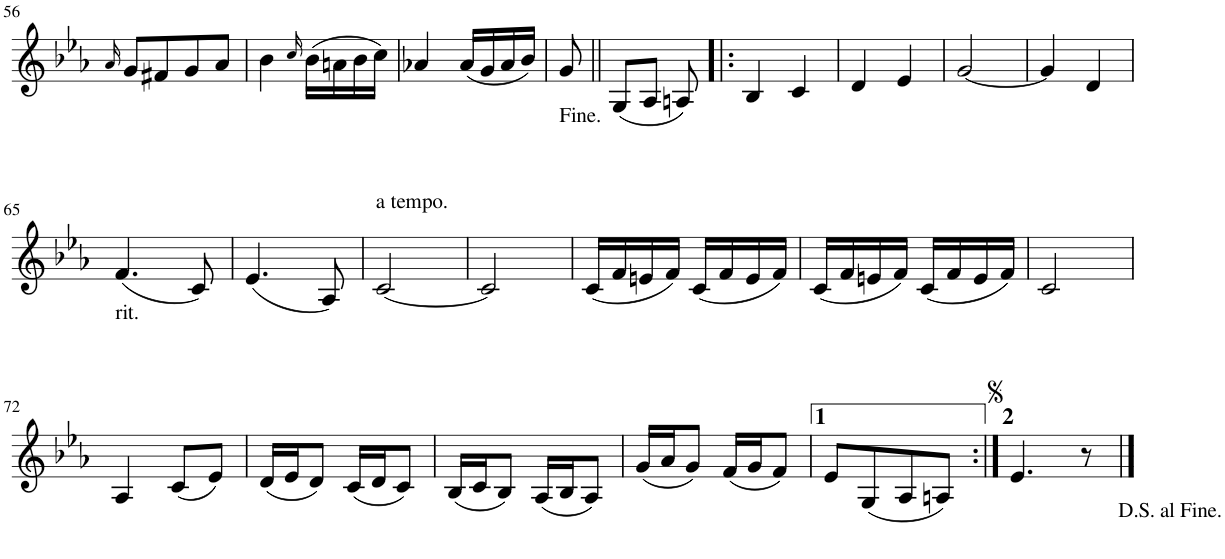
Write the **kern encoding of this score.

**kern
*part1
*staff1
*I"Piano
*I'Pno
!!LO:PB:g=z
*clefG2
*k[b-e-a-]
*E-:
*M2/4
=56
16qa-/
8g/L
8f#X/
8g/
8a-/J
=57
4b-\
16qcc/
(16b-\LL
16an\
16b-\
16cc\JJ)
=58
4a-X/
(16a-/LL
16g/
16a-/
16b-/JJ)
=59
8g/
=60||
(8G/L
8A-/J
8An/)
=61!|:
4B-/
4c/
=62
4d/
4e-/
=63
[2g/
=64
4g/]
4d/
!!LO:LB:g=z
=65
!LO:TX:b:t=rit.
(4.f/
8c/)
=66
(4.e-/
8A-/)
=67
!LO:TX:a:t=a tempo.
[2c/
=68
2c/]
=69
(16c/LL
16f/
16en/
16f/JJ)
(16c/LL
16f/
16e/
16f/JJ)
=70
(16c/LL
16f/
16en/
16f/JJ)
(16c/LL
16f/
16e/
16f/JJ)
=71
2c/
!!LO:LB:g=z
=72
4A-/
(8c/L
8e-/J)
=73
(16d/LL
16e-/J
8d/J)
(16c/LL
16d/J
8c/J)
=74
(16B-/LL
16c/J
8B-/J)
(16A-/LL
16B-/J
8A-/J)
=75
(16g/LL
16a-/J
8g/J)
(16f/LL
16g/J
8f/J)
=76
8e-/L
(8G/
8A-/
8An/J)
=77:|!
4.e-/
8r
==
*-
